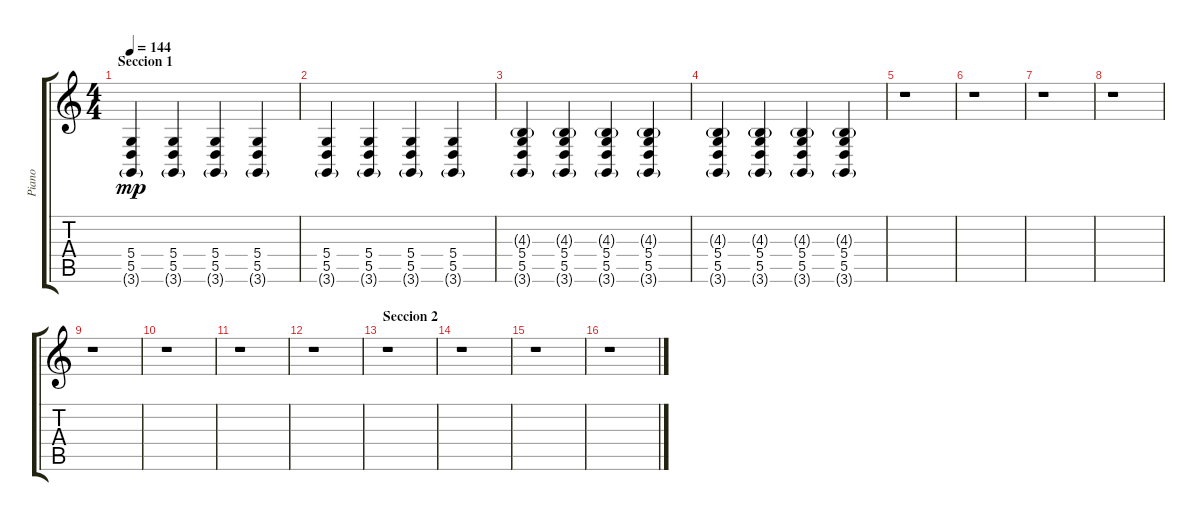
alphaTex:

\track ("Piano" "Piano") {instrument acousticgrandpiano}
\staff {score tabs}
\tuning (E4 B3 G3 D3 A2 E2) {hide}
\ts (4 4)
\section ("" "Seccion 1")
\tempo 144
\clef g2
\ks c
(5.4 5.5 3.6{g}).4{dy mp volume 8 instrument acousticgrandpiano} (5.4 5.5 3.6{g}).4{volume 14} (5.4 5.5 3.6{g}).4 (5.4 5.5 3.6{g}).4 |
(5.4 5.5 3.6{g}).4 (5.4 5.5 3.6{g}).4 (5.4 5.5 3.6{g}).4 (5.4 5.5 3.6{g}).4 |
(4.3{g} 5.4 5.5 3.6{g}).4 (4.3{g} 5.4 5.5 3.6{g}).4 (4.3{g} 5.4 5.5 3.6{g}).4 (4.3{g} 5.4 5.5 3.6{g}).4 |
(4.3{g} 5.4 5.5 3.6{g}).4 (4.3{g} 5.4 5.5 3.6{g}).4 (4.3{g} 5.4 5.5 3.6{g}).4 (4.3{g} 5.4 5.5 3.6{g}).4 |
r.1 |
r.1 |
r.1 |
r.1 |
r.1 |
r.1 |
r.1 |
r.1 |
\section ("" "Seccion 2")
r.1 |
r.1 |
r.1 |
r.1
